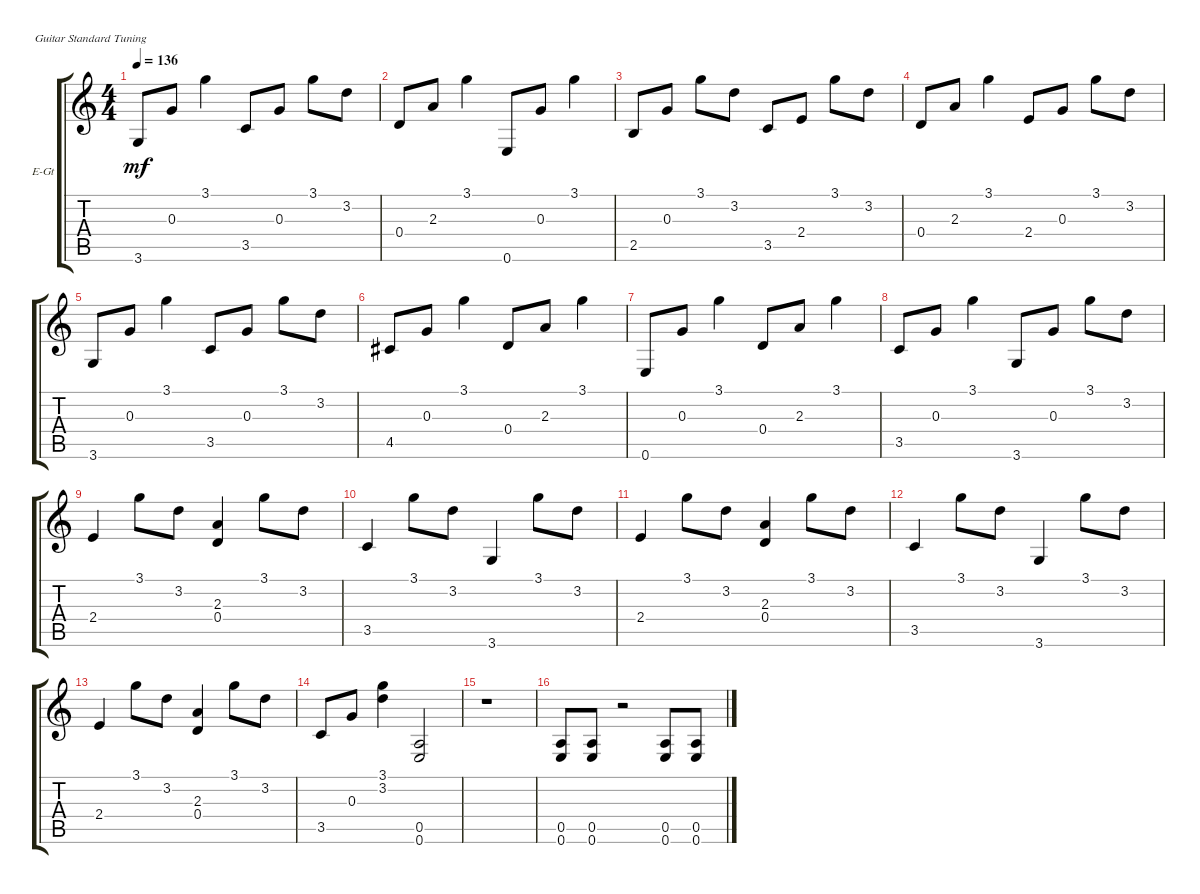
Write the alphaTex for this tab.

\bracketExtendMode groupsimilarinstruments
\firstSystemTrackNameOrientation horizontal
\otherSystemsTrackNameOrientation horizontal
\track ("rhythm guitar I" "E-Gt") {instrument electricguitarclean}
\staff {score tabs}
\tuning (E4 B3 G3 D3 A2 E2)
\ts (4 4)
\tempo 136
\clef g2
\ks c
3.6.8{dy mf} 0.3.8 3.1.4 3.5.8 0.3.8 3.1.8 3.2.8 |
0.4.8 2.3.8 3.1.4 0.6.8 0.3.8 3.1.4 |
2.5.8 0.3.8 3.1.8 3.2.8 3.5.8 2.4.8 3.1.8 3.2.8 |
0.4.8 2.3.8 3.1.4 2.4.8 0.3.8 3.1.8 3.2.8 |
3.6.8 0.3.8 3.1.4 3.5.8 0.3.8 3.1.8 3.2.8 |
4.5.8 0.3.8 3.1.4 0.4.8 2.3.8 3.1.4 |
0.6.8 0.3.8 3.1.4 0.4.8 2.3.8 3.1.4 |
3.5.8 0.3.8 3.1.4 3.6.8 0.3.8 3.1.8 3.2.8 |
2.4.4 3.1.8 3.2.8 (2.3 0.4).4 3.1.8 3.2.8 |
3.5.4 3.1.8 3.2.8 3.6.4 3.1.8 3.2.8 |
2.4.4 3.1.8 3.2.8 (2.3 0.4).4 3.1.8 3.2.8 |
3.5.4 3.1.8 3.2.8 3.6.4 3.1.8 3.2.8 |
2.4.4 3.1.8 3.2.8 (2.3 0.4).4 3.1.8 3.2.8 |
3.5.8 0.3.8 (3.1 3.2).4 (0.5 0.6).2 |
r.1 |
(0.5 0.6).8 (0.5 0.6).8 r.2 (0.5 0.6).8 (0.5 0.6).8
